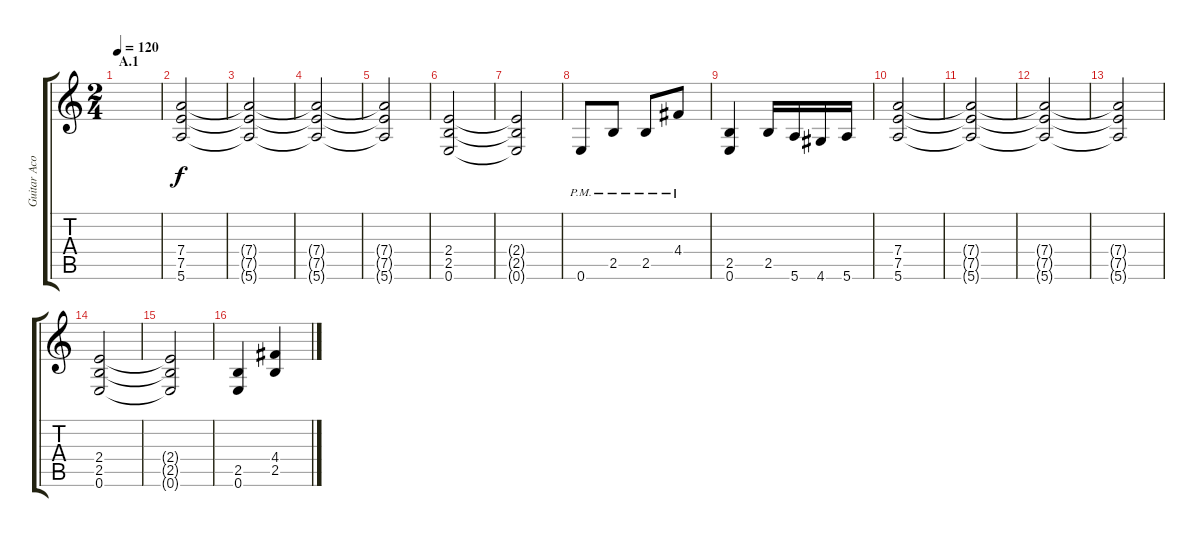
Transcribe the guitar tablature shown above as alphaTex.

\track ("Guitar Acomp" "Guitar Aco") {instrument distortionguitar}
\staff {score tabs}
\tuning (E4 B3 G3 D3 A2 E2) {hide}
\ts (2 4)
\section ("" "A.1")
\tempo 120
\clef g2
\ks c
|
(7.4 7.5 5.6).2 |
(7.4{t} 7.5{t} 5.6{t}).2 |
(7.4{t} 7.5{t} 5.6{t}).2 |
(7.4{t} 7.5{t} 5.6{t}).2 |
(2.4 2.5 0.6).2 |
(2.4{t} 2.5{t} 0.6{t}).2 |
0.6{pm}.8 2.5{pm}.8 2.5{pm}.8 4.4{pm}.8 |
(2.5 0.6).4 2.5.16 5.6.16 4.6.16 5.6.16 |
(7.4 7.5 5.6).2 |
(7.4{t} 7.5{t} 5.6{t}).2 |
(7.4{t} 7.5{t} 5.6{t}).2 |
(7.4{t} 7.5{t} 5.6{t}).2 |
(2.4 2.5 0.6).2 |
(2.4{t} 2.5{t} 0.6{t}).2 |
(2.5 0.6).4 (4.4 2.5).4
